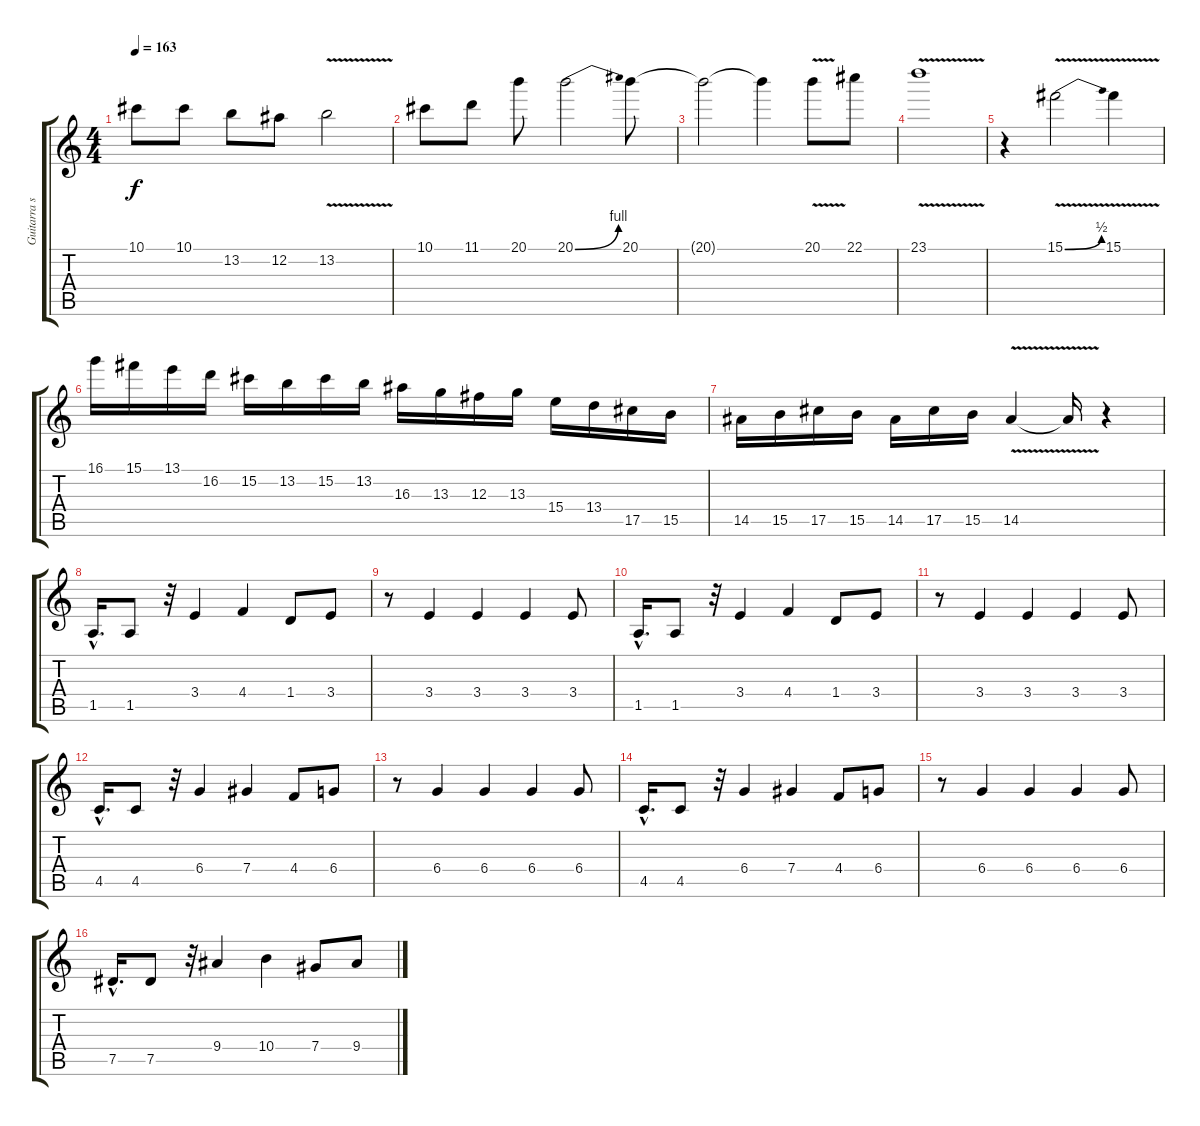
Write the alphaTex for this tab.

\track ("Guitarra solo" "Guitarra s") {instrument distortionguitar}
\staff {score tabs}
\tuning (Eb4 Bb3 Gb3 Db3 Ab2 Eb2) {hide}
\ts (4 4)
\tempo 163
\clef g2
\ks c
10.1{t}.8{dy f} 10.1.8 13.2.8 12.2.8 13.2{v}.2 |
10.1.8 11.1.8 20.1.8 20.1{be (bend 0 0 60 4)}.2 20.1.8 |
20.1{t}.2 20.1{t}.4 20.1{v}.8 22.1.8 |
23.1{v}.1 |
r.4 15.1{be (bend 0 0 60 2) v}.2 15.1{v}.4 |
16.1.16 15.1.16 13.1.16 16.2.16 15.2.16 13.2.16 15.2.16 13.2.16 16.3.16 13.3.16 12.3.16 13.3.16 15.4.16 13.4.16 17.5.16 15.5.16 |
14.5.16 15.5.16 17.5.16 15.5.16 14.5.16 17.5.16 15.5.16 14.5{v}.4 14.5{t}.16 r.4 |
1.5{hac}.16{d volume 12 balance 4} 1.5.8 r.32 3.4.4 4.4.4 1.4.8 3.4.8 |
r.8 3.4.4 3.4.4 3.4.4 3.4.8 |
1.5{hac}.16{d} 1.5.8 r.32 3.4.4 4.4.4 1.4.8 3.4.8 |
r.8 3.4.4 3.4.4 3.4.4 3.4.8 |
4.5{hac}.16{d} 4.5.8 r.32 6.4.4 7.4.4 4.4.8 6.4.8 |
r.8 6.4.4 6.4.4 6.4.4 6.4.8 |
4.5{hac}.16{d} 4.5.8 r.32 6.4.4 7.4.4 4.4.8 6.4.8 |
r.8 6.4.4 6.4.4 6.4.4 6.4.8 |
7.5{hac}.16{d} 7.5.8 r.32 9.4.4 10.4.4 7.4.8 9.4.8
